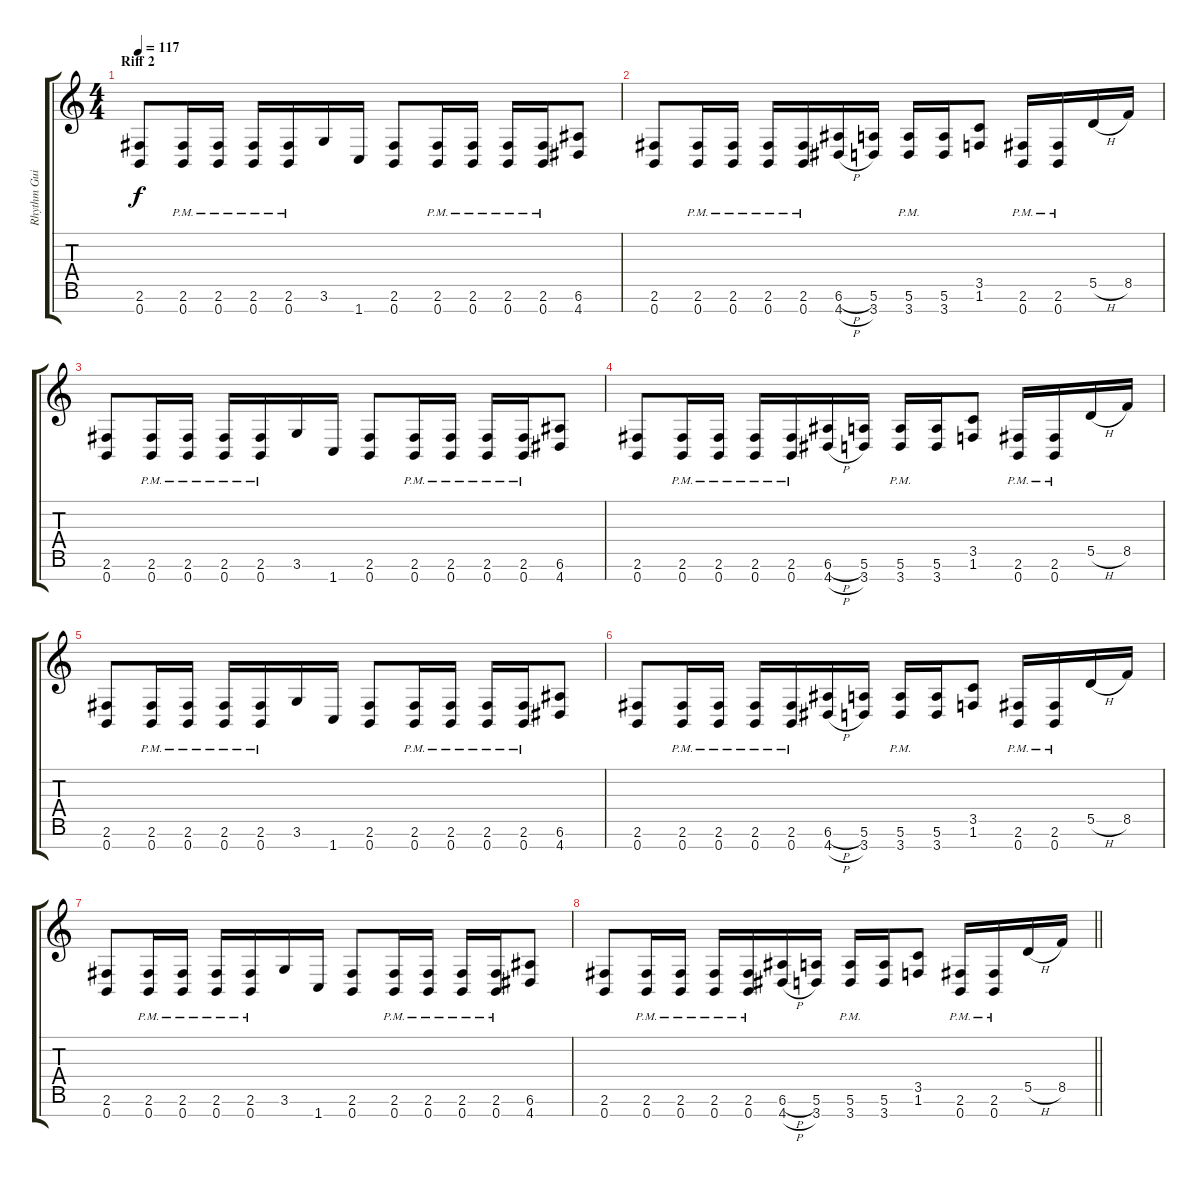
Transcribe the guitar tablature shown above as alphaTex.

\track ("Rhythm Guitar 1" "Rhythm Gui") {instrument distortionguitar}
\staff {score tabs}
\tuning (E4 B3 G3 D3 A2 E2 B1) {hide}
\ts (4 4)
\section ("" "Riff 2")
\tempo 117
\clef g2
\ks c
(2.6 0.7).8{dy f} (2.6{pm} 0.7{pm}).16 (2.6{pm} 0.7{pm}).16 (2.6{pm} 0.7{pm}).16 (2.6{pm} 0.7{pm}).16 3.6.16 1.7.16 (2.6 0.7).8 (2.6{pm} 0.7{pm}).16 (2.6{pm} 0.7{pm}).16 (2.6{pm} 0.7{pm}).16 (2.6{pm} 0.7{pm}).16 (6.6 4.7).8 |
(2.6 0.7).8 (2.6{pm} 0.7{pm}).16 (2.6{pm} 0.7{pm}).16 (2.6{pm} 0.7{pm}).16 (2.6{pm} 0.7{pm}).16 (6.6{h} 4.7{h}).16 (5.6 3.7).16 (5.6{pm} 3.7{pm}).16 (5.6 3.7).16 (3.5 1.6).8 (2.6{pm} 0.7{pm}).16 (2.6{pm} 0.7{pm}).16 5.5{h}.16 8.5.16 |
(2.6 0.7).8 (2.6{pm} 0.7{pm}).16 (2.6{pm} 0.7{pm}).16 (2.6{pm} 0.7{pm}).16 (2.6{pm} 0.7{pm}).16 3.6.16 1.7.16 (2.6 0.7).8 (2.6{pm} 0.7{pm}).16 (2.6{pm} 0.7{pm}).16 (2.6{pm} 0.7{pm}).16 (2.6{pm} 0.7{pm}).16 (6.6 4.7).8 |
(2.6 0.7).8 (2.6{pm} 0.7{pm}).16 (2.6{pm} 0.7{pm}).16 (2.6{pm} 0.7{pm}).16 (2.6{pm} 0.7{pm}).16 (6.6{h} 4.7{h}).16 (5.6 3.7).16 (5.6{pm} 3.7{pm}).16 (5.6 3.7).16 (3.5 1.6).8 (2.6{pm} 0.7{pm}).16 (2.6{pm} 0.7{pm}).16 5.5{h}.16 8.5.16 |
(2.6 0.7).8 (2.6{pm} 0.7{pm}).16 (2.6{pm} 0.7{pm}).16 (2.6{pm} 0.7{pm}).16 (2.6{pm} 0.7{pm}).16 3.6.16 1.7.16 (2.6 0.7).8 (2.6{pm} 0.7{pm}).16 (2.6{pm} 0.7{pm}).16 (2.6{pm} 0.7{pm}).16 (2.6{pm} 0.7{pm}).16 (6.6 4.7).8 |
(2.6 0.7).8 (2.6{pm} 0.7{pm}).16 (2.6{pm} 0.7{pm}).16 (2.6{pm} 0.7{pm}).16 (2.6{pm} 0.7{pm}).16 (6.6{h} 4.7{h}).16 (5.6 3.7).16 (5.6{pm} 3.7{pm}).16 (5.6 3.7).16 (3.5 1.6).8 (2.6{pm} 0.7{pm}).16 (2.6{pm} 0.7{pm}).16 5.5{h}.16 8.5.16 |
(2.6 0.7).8 (2.6{pm} 0.7{pm}).16 (2.6{pm} 0.7{pm}).16 (2.6{pm} 0.7{pm}).16 (2.6{pm} 0.7{pm}).16 3.6.16 1.7.16 (2.6 0.7).8 (2.6{pm} 0.7{pm}).16 (2.6{pm} 0.7{pm}).16 (2.6{pm} 0.7{pm}).16 (2.6{pm} 0.7{pm}).16 (6.6 4.7).8 |
\barLineRight lightlight
(2.6 0.7).8 (2.6{pm} 0.7{pm}).16 (2.6{pm} 0.7{pm}).16 (2.6{pm} 0.7{pm}).16 (2.6{pm} 0.7{pm}).16 (6.6{h} 4.7{h}).16 (5.6 3.7).16 (5.6{pm} 3.7{pm}).16 (5.6 3.7).16 (3.5 1.6).8 (2.6{pm} 0.7{pm}).16 (2.6{pm} 0.7{pm}).16 5.5{h}.16 8.5.16
